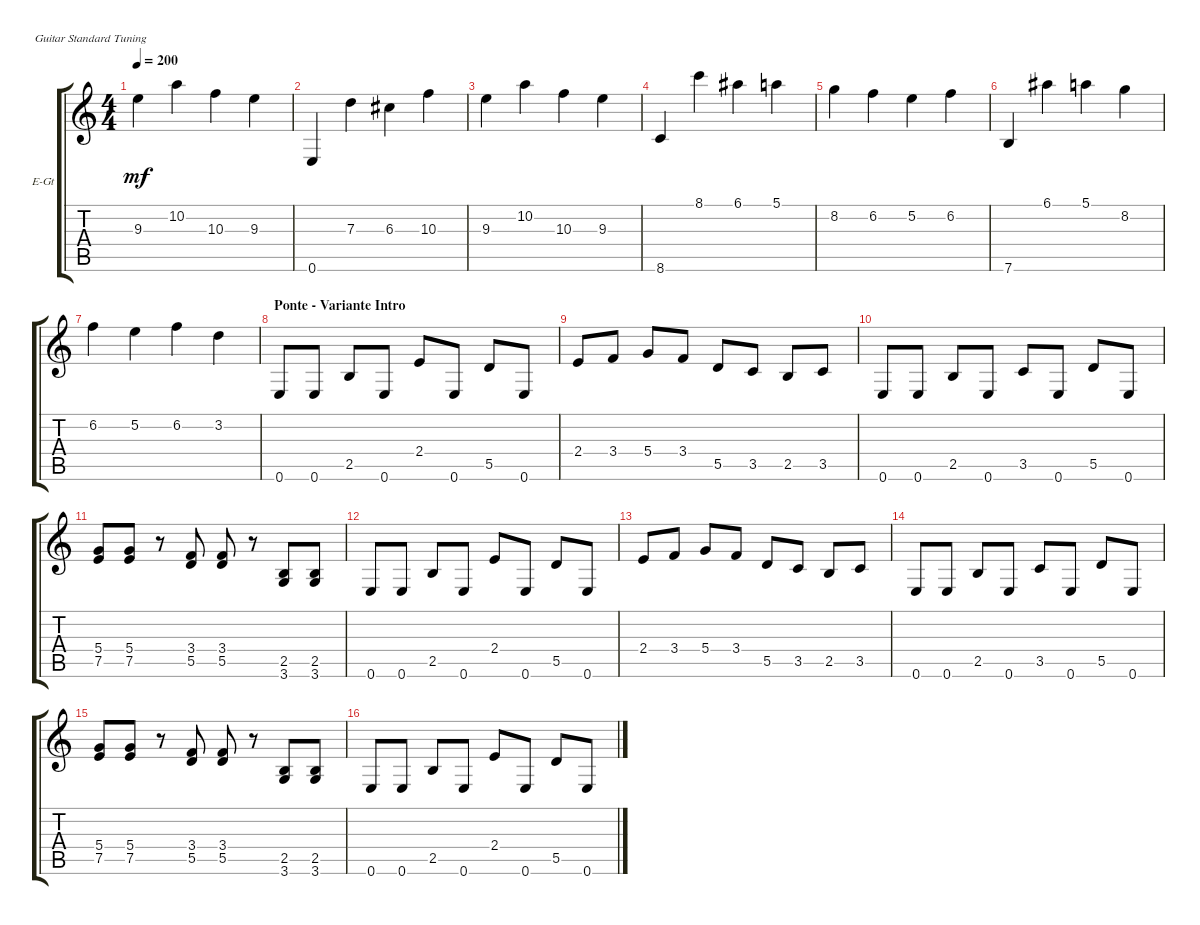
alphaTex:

\defaultSystemsLayout 4
\bracketExtendMode groupsimilarinstruments
\firstSystemTrackNameOrientation horizontal
\otherSystemsTrackNameOrientation horizontal
\track ("Gtr2" "E-Gt") {instrument distortionguitar}
\staff {score tabs}
\tuning (E4 B3 G3 D3 A2 E2)
\ts (4 4)
\tempo 200
\clef g2
\ks c
9.3.4{dy mf} 10.2.4 10.3.4 9.3.4 |
0.6.4 7.3.4 6.3.4 10.3.4 |
9.3.4 10.2.4 10.3.4 9.3.4 |
8.6.4 8.1.4 6.1.4 5.1.4 |
8.2.4 6.2.4 5.2.4 6.2.4 |
7.6.4 6.1.4 5.1.4 8.2.4 |
6.2.4 5.2.4 6.2.4 3.2.4 |
\section ("" "Ponte - Variante Intro")
0.6.8 0.6.8 2.5.8 0.6.8 2.4.8 0.6.8 5.5.8 0.6.8 |
2.4.8 3.4.8 5.4.8 3.4.8 5.5.8 3.5.8 2.5.8 3.5.8 |
0.6.8 0.6.8 2.5.8 0.6.8 3.5.8 0.6.8 5.5.8 0.6.8 |
(7.5 5.4).8 (7.5 5.4).8 r.8 (5.5 3.4).8 (3.4 5.5).8 r.8 (3.6 2.5).8 (3.6 2.5).8 |
0.6.8 0.6.8 2.5.8 0.6.8 2.4.8 0.6.8 5.5.8 0.6.8 |
2.4.8 3.4.8 5.4.8 3.4.8 5.5.8 3.5.8 2.5.8 3.5.8 |
0.6.8 0.6.8 2.5.8 0.6.8 3.5.8 0.6.8 5.5.8 0.6.8 |
(7.5 5.4).8 (7.5 5.4).8 r.8 (5.5 3.4).8 (3.4 5.5).8 r.8 (3.6 2.5).8 (3.6 2.5).8 |
0.6.8 0.6.8 2.5.8 0.6.8 2.4.8 0.6.8 5.5.8 0.6.8
